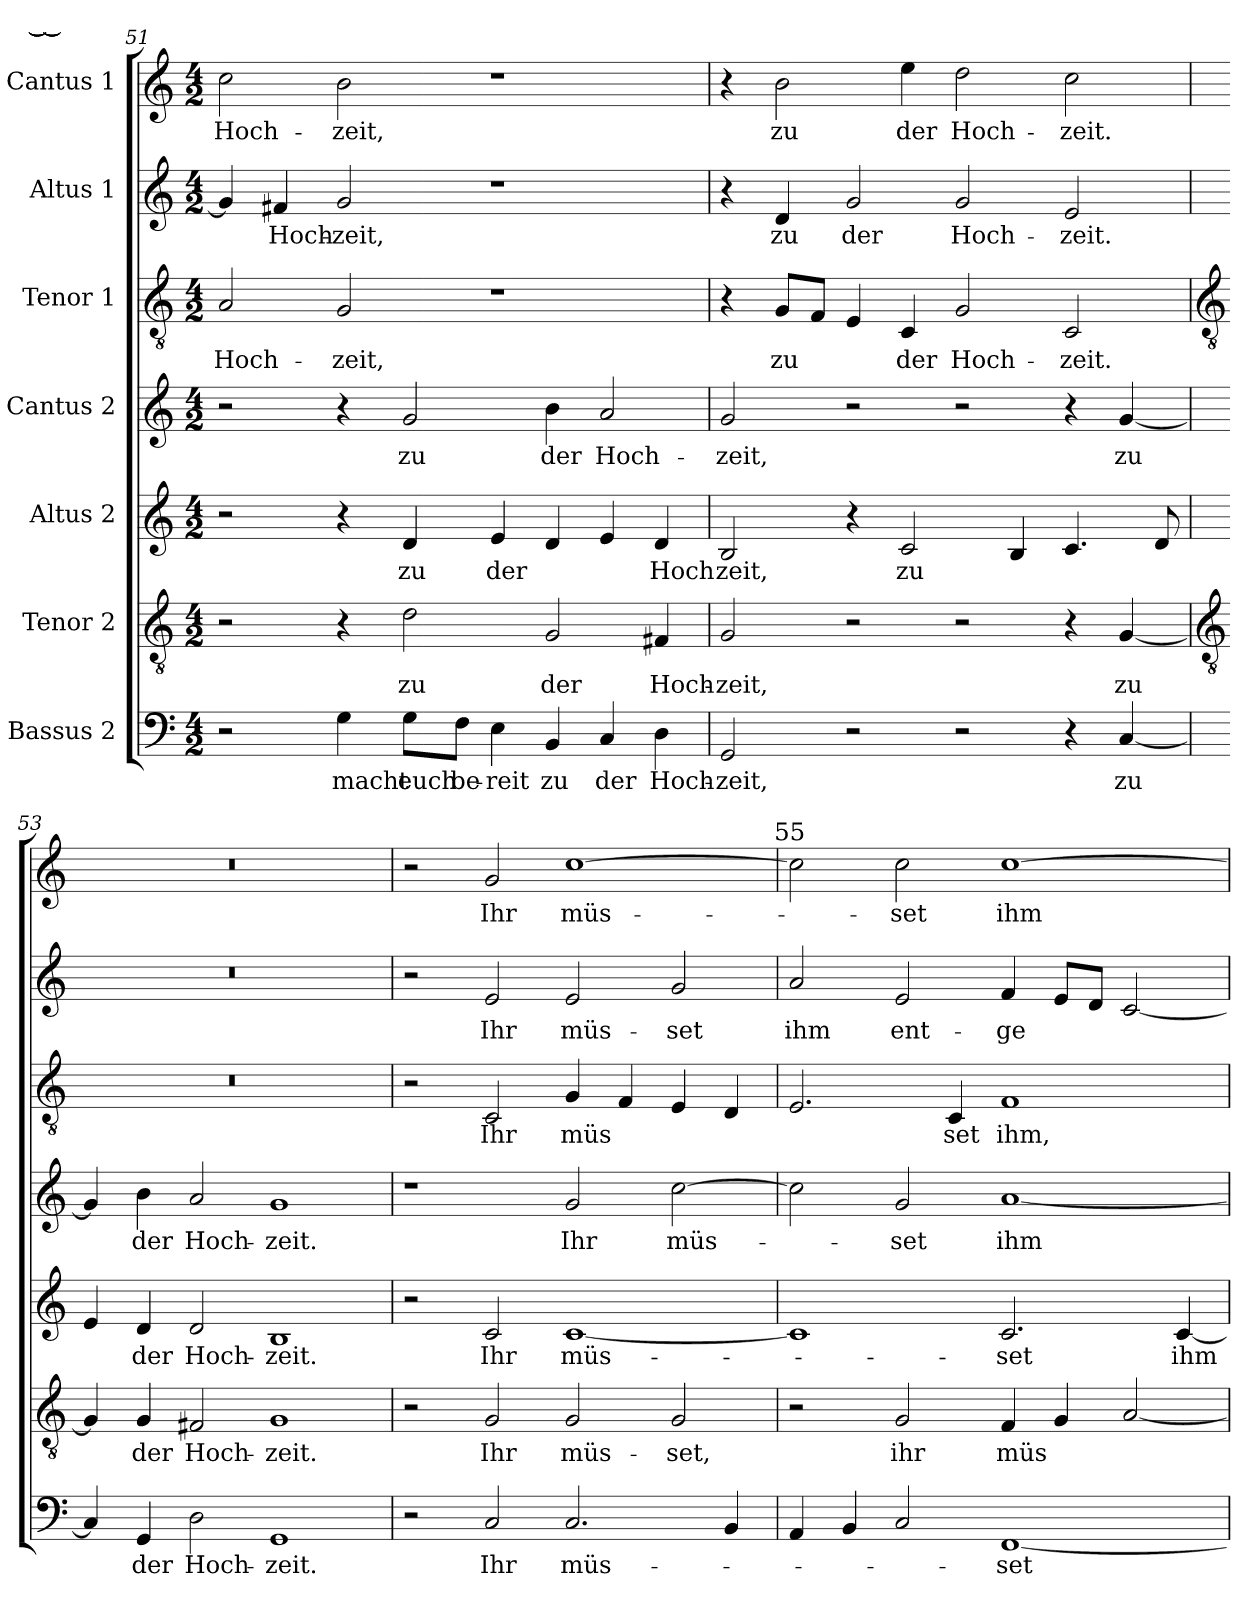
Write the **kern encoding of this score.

**kern	**text	**kern	**text	**kern	**text	**kern	**text	**kern	**text	**kern	**text	**kern	**text
*part7	*part7	*part6	*part6	*part5	*part5	*part4	*part4	*part3	*part3	*part2	*part2	*part1	*part1
*staff7	*staff7	*staff6	*staff6	*staff5	*staff5	*staff4	*staff4	*staff3	*staff3	*staff2	*staff2	*staff1	*staff1
*I"Bassus 2	*	*I"Tenor 2	*	*I"Altus 2	*	*I"Cantus 2	*	*I"Tenor 1	*	*I"Altus 1	*	*I"Cantus 1	*
*clefF4	*	*clefGv2	*	*clefG2	*	*clefG2	*	*clefGv2	*	*clefG2	*	*clefG2	*
*k[]	*	*k[]	*	*k[]	*	*k[]	*	*k[]	*	*k[]	*	*k[]	*
*C:	*	*C:	*	*C:	*	*C:	*	*C:	*	*C:	*	*C:	*
*M4/2	*	*M4/2	*	*M4/2	*	*M4/2	*	*M4/2	*	*M4/2	*	*M4/2	*
=51	=51	=51	=51	=51	=51	=51	=51	=51	=51	=51	=51	=51	=51
!	!	!	!	!	!	!	!	!	!LO:LY:b	!	!	!	!LO:LY:b
2r	.	2r	.	2r	.	2r	.	2A	Hoch-	4g]	.	2cc	Hoch-
!	!	!	!	!	!	!	!	!	!	!	!LO:LY:b	!	!
.	.	.	.	.	.	.	.	.	.	4f#X	Hoch-	.	.
!	!LO:LY:b	!	!	!	!	!	!	!	!LO:LY:b	!	!LO:LY:b	!	!LO:LY:b
4G	macht	4r	.	4r	.	4r	.	2G	-zeit,	2g	-zeit,	2b	-zeit,
!	!LO:LY:b	!	!LO:LY:b	!	!LO:LY:b	!	!LO:LY:b	!	!	!	!	!	!
8G\L	euch	2d	zu	4d	zu	2g	zu	.	.	.	.	.	.
!	!LO:LY:b	!	!	!	!	!	!	!	!	!	!	!	!
8F\J	be-	.	.	.	.	.	.	.	.	.	.	.	.
!	!LO:LY:b	!	!	!	!LO:LY:b	!	!	!	!	!	!	!	!
4E	-reit	.	.	4e	der	.	.	1r	.	1r	.	1r	.
!	!LO:LY:b	!	!LO:LY:b	!	!	!	!LO:LY:b	!	!	!	!	!	!
4BB	zu	2G	der	4d	.	4b	der	.	.	.	.	.	.
!	!LO:LY:b	!	!	!	!	!	!LO:LY:b	!	!	!	!	!	!
4C	der	.	.	4e	.	2a	Hoch-	.	.	.	.	.	.
!	!LO:LY:b	!	!LO:LY:b	!	!LO:LY:b	!	!	!	!	!	!	!	!
4D	Hoch-	4F#X	Hoch-	4d	Hoch	.	.	.	.	.	.	.	.
=52	=52	=52	=52	=52	=52	=52	=52	=52	=52	=52	=52	=52	=52
!	!LO:LY:b	!	!LO:LY:b	!	!LO:LY:b	!	!LO:LY:b	!	!	!	!	!	!
2GG	-zeit,	2G	-zeit,	2B	zeit,	2g	-zeit,	4r	.	4r	.	4r	.
!	!	!	!	!	!	!	!	!	!LO:LY:b	!	!LO:LY:b	!	!LO:LY:b
.	.	.	.	.	.	.	.	8GL	zu	4d	zu	2b	zu
.	.	.	.	.	.	.	.	8FJ	.	.	.	.	.
!	!	!	!	!	!	!	!	!	!	!	!LO:LY:b	!	!
2r	.	2r	.	4r	.	2r	.	4E	.	2g	der	.	.
!	!	!	!	!	!LO:LY:b	!	!	!	!LO:LY:b	!	!	!	!LO:LY:b
.	.	.	.	2c	zu	.	.	4C	der	.	.	4ee	der
!	!	!	!	!	!	!	!	!	!LO:LY:b	!	!LO:LY:b	!	!LO:LY:b
2r	.	2r	.	.	.	2r	.	2G	Hoch-	2g	Hoch-	2dd	Hoch-
.	.	.	.	4B	.	.	.	.	.	.	.	.	.
!	!	!	!	!	!	!	!	!	!LO:LY:b	!	!LO:LY:b	!	!LO:LY:b
4r	.	4r	.	4.c	.	4r	.	2C	-zeit.	2e	-zeit.	2cc	-zeit.
!	!LO:LY:b	!	!LO:LY:b	!	!	!	!LO:LY:b	!	!	!	!	!	!
[4C	zu	[4G	zu	.	.	[4g	zu	.	.	.	.	.	.
.	.	.	.	8d	.	.	.	.	.	.	.	.	.
!!LO:LB:g=z
=53	=53	=53	=53	=53	=53	=53	=53	=53	=53	=53	=53	=53	=53
*	*	*clefGv2	*	*	*	*	*	*clefGv2	*	*	*	*	*
!	!LO:LY:b	!	!LO:LY:b	!	!LO:LY:b	!	!LO:LY:b	!	!	!	!	!	!
4C]	___	4G]	___	4e	___	4g]	___	0r	.	0r	.	0r	.
!	!LO:LY:b	!	!LO:LY:b	!	!LO:LY:b	!	!LO:LY:b	!	!	!	!	!	!
4GG	der	4G	der	4d	der	4b	der	.	.	.	.	.	.
!	!LO:LY:b	!	!LO:LY:b	!	!LO:LY:b	!	!LO:LY:b	!	!	!	!	!	!
2D	Hoch-	2F#X	Hoch-	2d	Hoch-	2a	Hoch-	.	.	.	.	.	.
!	!LO:LY:b	!	!LO:LY:b	!	!LO:LY:b	!	!LO:LY:b	!	!	!	!	!	!
1GG	-zeit.	1G	-zeit.	1B	-zeit.	1g	-zeit.	.	.	.	.	.	.
=54	=54	=54	=54	=54	=54	=54	=54	=54	=54	=54	=54	=54	=54
2r	.	2r	.	2r	.	1r	.	2r	.	2r	.	2r	.
!	!LO:LY:b	!	!LO:LY:b	!	!LO:LY:b	!	!	!	!LO:LY:b	!	!LO:LY:b	!	!LO:LY:b
2C	Ihr	2G	Ihr	2c	Ihr	.	.	2C	Ihr	2e	Ihr	2g	Ihr
!	!LO:LY:b	!	!LO:LY:b	!	!LO:LY:b	!	!LO:LY:b	!	!LO:LY:b	!	!LO:LY:b	!	!LO:LY:b
2.C	müs-	2G	müs-	[1c	müs-	2g	Ihr	4G	müs	2e	müs-	[1cc	müs-
.	.	.	.	.	.	.	.	4F	.	.	.	.	.
!	!	!	!LO:LY:b	!	!	!	!LO:LY:b	!	!	!	!LO:LY:b	!	!
.	.	2G	-set,	.	.	[2cc	müs-	4E	.	2g	-set	.	.
4BB	.	.	.	.	.	.	.	4D	.	.	.	.	.
=55	=55	=55	=55	=55	=55	=55	=55	=55	=55	=55	=55	=55	=55
!	!	!	!	!	!	!	!	!	!	!	!	!LO:TX:a:cj:t=55	!
!	!	!	!	!	!	!	!	!	!	!	!LO:LY:b	!	!
4AA	.	2r	.	1c]	.	2cc]	.	2.E	.	2a	ihm	2cc]	.
4BB	.	.	.	.	.	.	.	.	.	.	.	.	.
!	!	!	!LO:LY:b	!	!	!	!LO:LY:b	!	!	!	!LO:LY:b	!	!LO:LY:b
2C	.	2G	ihr	.	.	2g	-set	.	.	2e	ent-	2cc	-set
!	!	!	!	!	!	!	!	!	!LO:LY:b	!	!	!	!
.	.	.	.	.	.	.	.	4C	set	.	.	.	.
!	!LO:LY:b	!	!LO:LY:b	!	!LO:LY:b	!	!LO:LY:b	!	!LO:LY:b	!	!LO:LY:b	!	!LO:LY:b
[1FF	-set	4F	müs	2.c	-set	[1a	ihm	1F	ihm,	4f	-ge	[1cc	ihm
!	!	!	!LO:LY:b	!	!	!	!	!	!	!	!	!	!
.	.	4G	-	.	.	.	.	.	.	8eL	.	.	.
.	.	.	.	.	.	.	.	.	.	8dJ	.	.	.
.	.	[2A	.	.	.	.	.	.	.	[2c	.	.	.
!	!	!	!	!	!LO:LY:b	!	!	!	!	!	!	!	!
.	.	.	.	[4c	ihm	.	.	.	.	.	.	.	.
=	=	=	=	=	=	=	=	=	=	=	=	=	=
*-	*-	*-	*-	*-	*-	*-	*-	*-	*-	*-	*-	*-	*-
